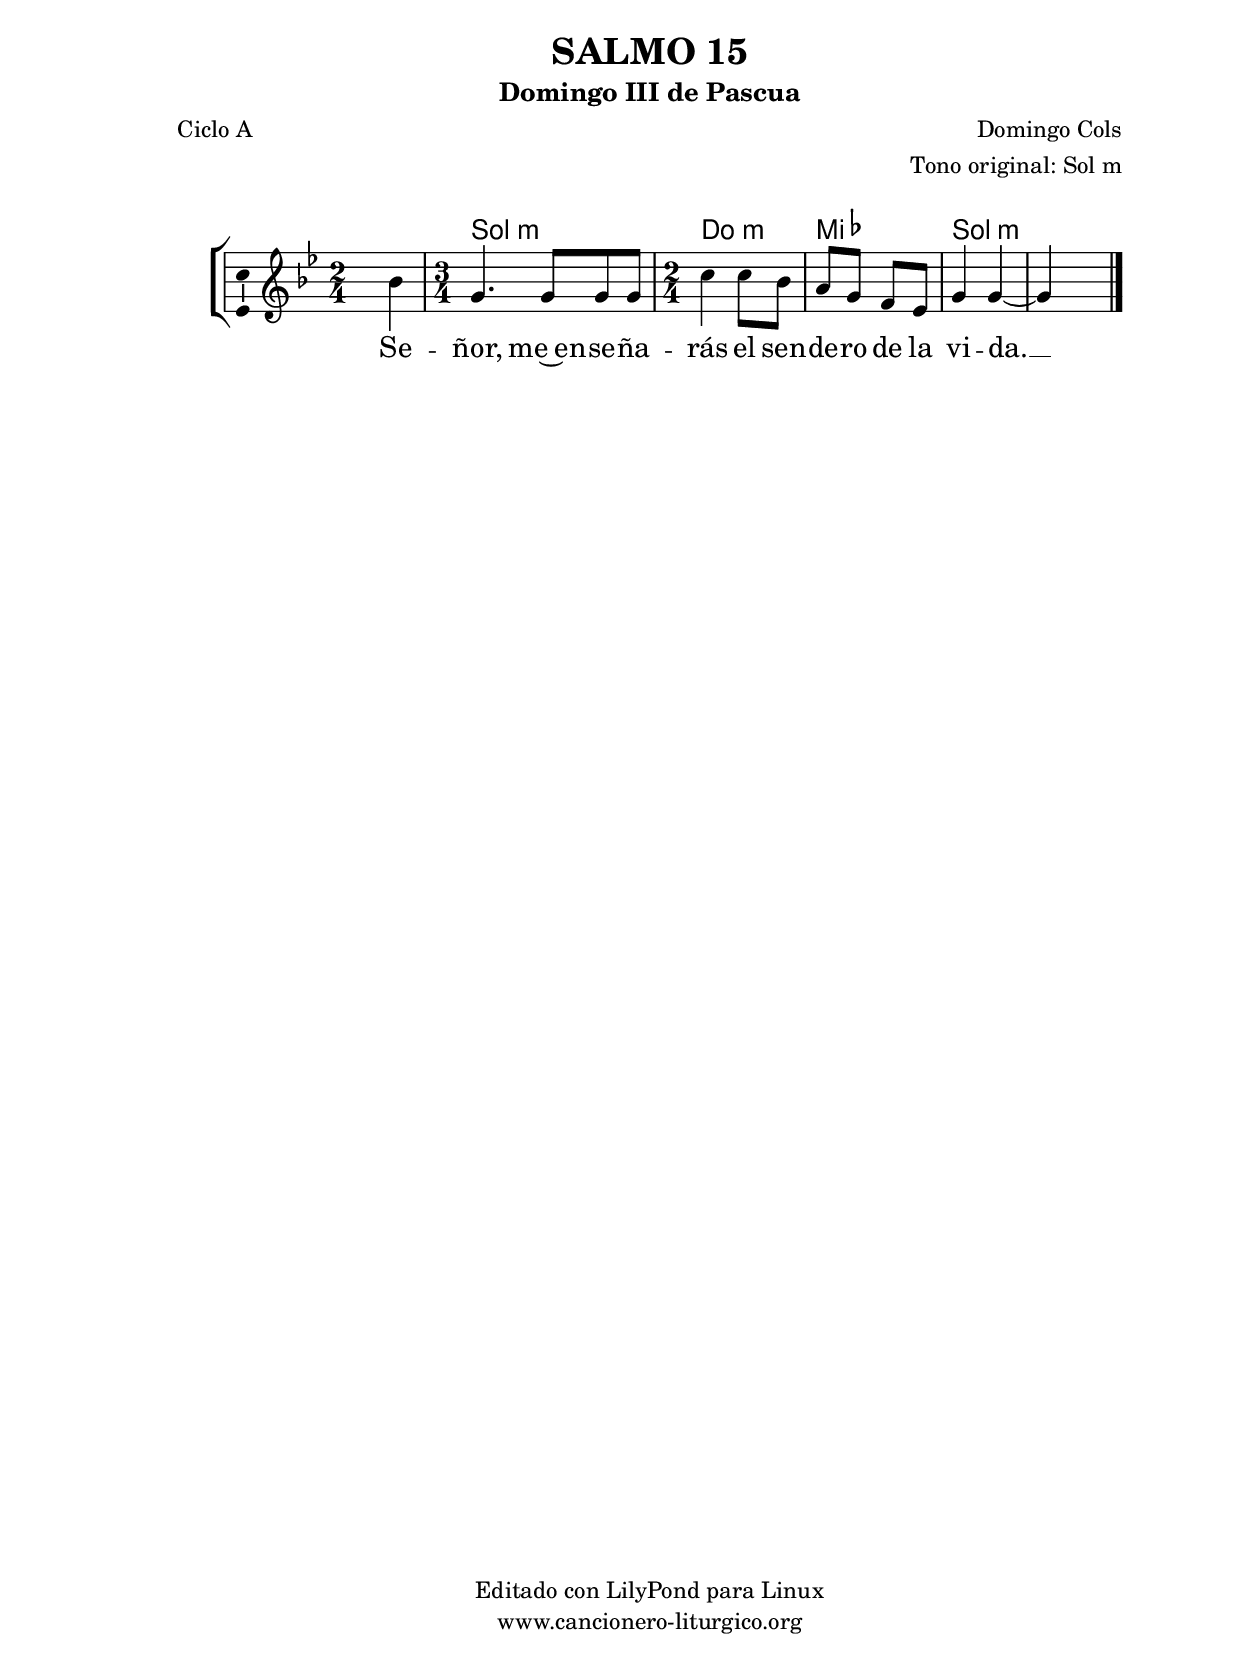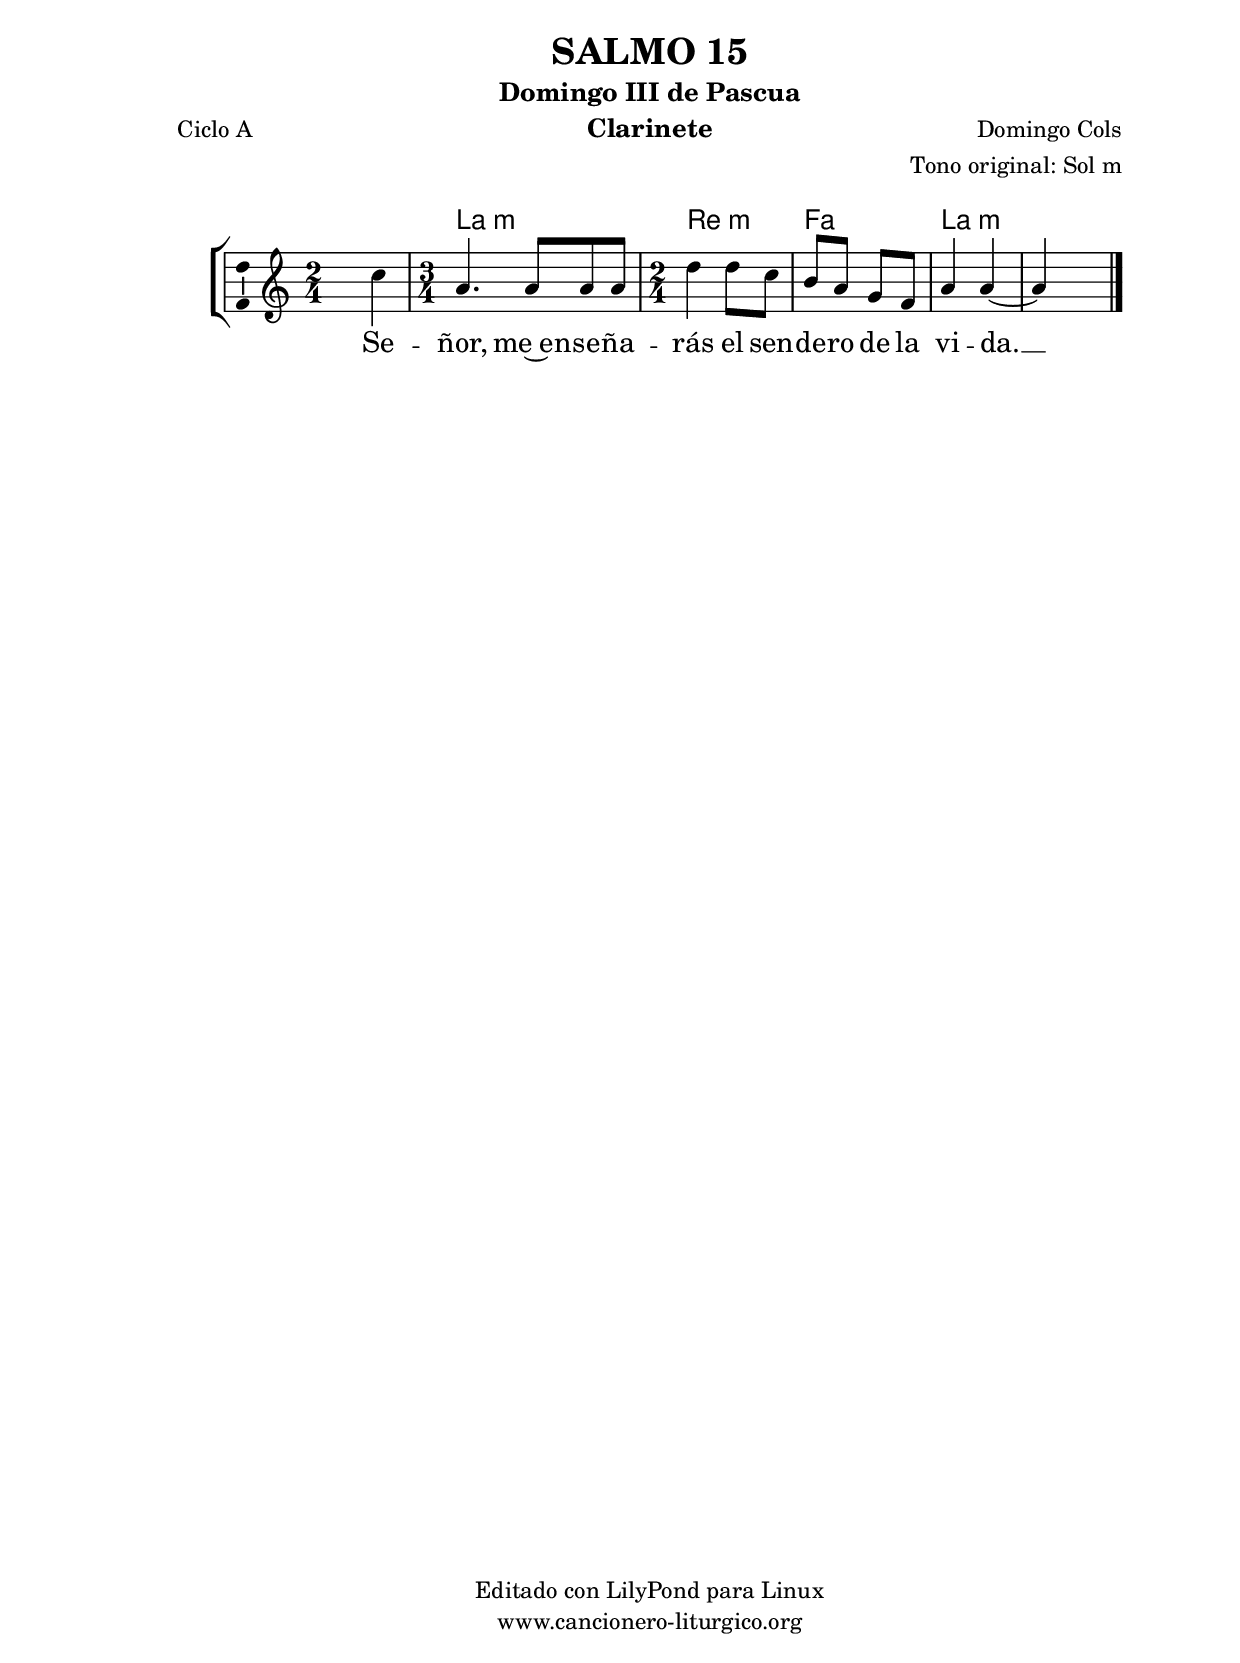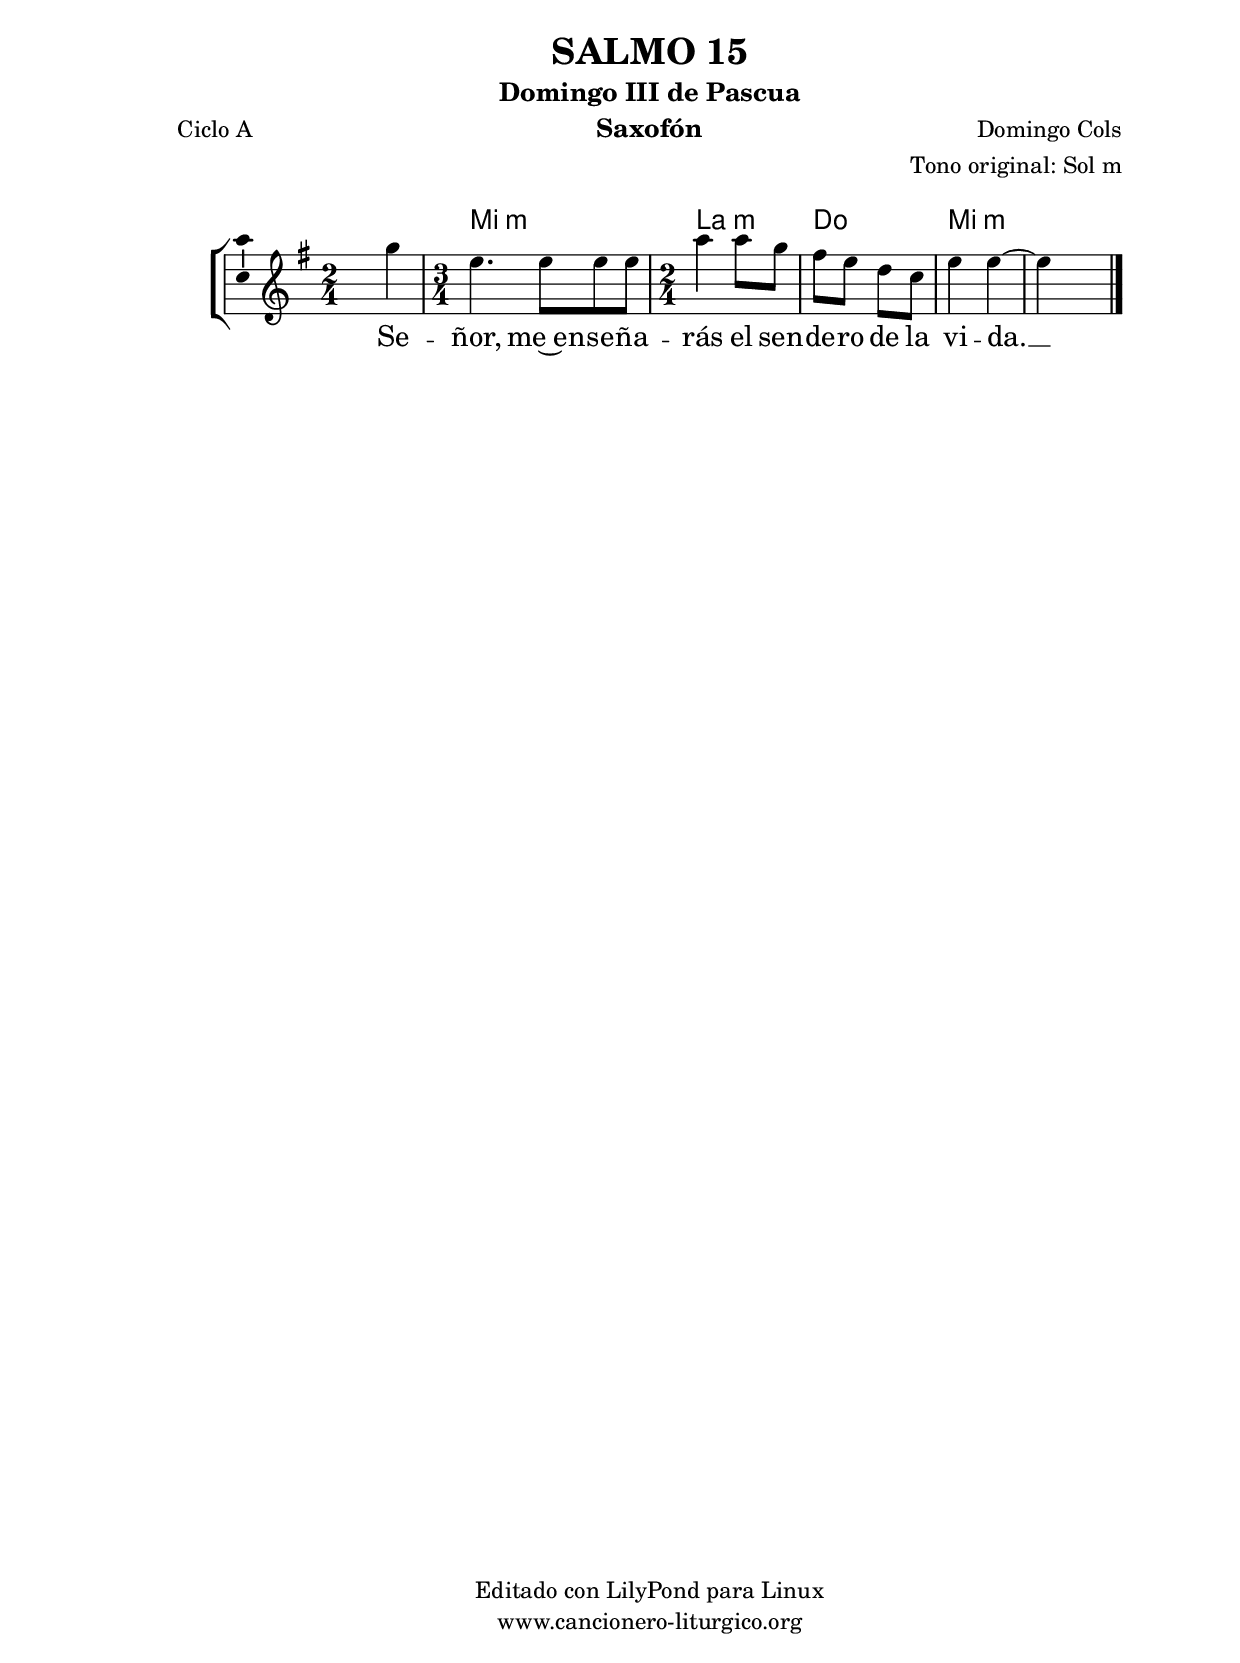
%
%para convertir .midi en .wav:
%timidity filename.midi -Ow -o finename.wav
%
%
%Para convertir de .wav a .mp3:
%lame -h -m j filename.wav
%
%
%para escuchar el midi:
%timidity nombrefichero.midi
%


%versión de lilypond para la que se ha escrito esta partitura:
\version "2.16.0"

	%Tamaño papel
	#(set-default-paper-size "a4")
	%Tamaño partitura
	#(set-global-staff-size 20)
	%No responde al pulsar sobre una nota
	#(ly:set-option 'point-and-click #f)

%parámetros del encabezamiento:
\header {
	title = "SALMO 15"
	subtitle = "Domingo III de Pascua"
	composer = "Domingo Cols"
	poet = "Ciclo A"
	meter = ""
	arranger = "Tono original: Sol m"
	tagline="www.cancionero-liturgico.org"
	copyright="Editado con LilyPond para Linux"
	tiempo = "Pascua"
	usos = "Salmo"
	letra = "Señor, me enseñarás el sendero de la vida."
	}

%parámetros asociados al papel:
\paper  {
	oddHeaderMarkup = \markup {\fill-line { \on-the-fly #not-first-page \fromproperty #'header:title \on-the-fly #not-first-page \fromproperty #'header:composer }}
	evenHeaderMarkup = \markup {\fill-line { \fromproperty #'header:composer \fromproperty #'header:title }}
	#(set-paper-size "a4")
	print-page-number = ##f
	first-page-number = 1
	print-first-page-number = ##f
%	head-separation = 3.0 \cm
	top-margin = 2.0 \cm
	bottom-margin = 0.5\cm
%%%	bottom-margin = -1.0\cm
	left-margin = 3.0 \cm
	line-width = 16.0 \cm 
	indent = 8\mm
	interscoreline = 2.\mm
	between-system-space = 15\mm
%	para que las partituras no llenen la hoja:
	ragged-bottom = ##t
%	idem para la última hoja:
	ragged-last-bottom = ##f
%	para que las partituras llenen el ancho del papel:
	ragged-last = ##f
	after-title-space = 2.5 \cm
%page-count=1
%system-count=8

	%Flexible Vertical Spacing
%	markup-markup-spacing =
%	#'((basic-distance . 15) (minimum-distance . 15) (padding . 3))
	markup-system-spacing =
	#'((basic-distance . 15) (minimum-distance . 15) (padding . 3))
	system-system-spacing =
	#'((basic-distance . 15) (minimum-distance . 15) (padding . 3))
	score-system-spacing =
	#'((basic-distance . 15) (minimum-distance . 15) (padding . 5))
%	top-system-spacing = % header
%	#'((basic-distance . 8) (minimum-distance . 0) (padding . 3))
%	top-markup-spacing =
%	#'((basic-distance . 20) (minimum-distance . 20) (padding . 3))
	last-bottom-spacing = % footer
	#'((basic-distance . 5) (minimum-distance . 5) (padding . 3))
%	score-markup-spacing =
%	#'((basic-distance . 16) (minimum-distance . 13) (padding . 3))

	}


%parámetros que afectan a toda la partitura:
global =  {
	%clave de sol (G):
	\clef G
	%armadura:
%	\transpose d f
	\key g \minor
	\tempo 4=100
	\set Score.tempoHideNote = ##t
	}


acordes = {
	\italianChords
	\chordmode {
%	\transpose d f
{

s2
g2.:m
c2:m ees g:m s

	}
	}
}

melodia = 
%	\transpose d f
{
	\relative c''{

\time 2/4
s4 bes4
\time 3/4
g4. g8 g g
\time 2/4
c4 c8 bes
a8 g f ees
g4 g~
g4 s4

	\bar "|."
	}
	}


texto = \lyricmode {
Se -- ñor, me~en -- se -- ña -- rás
el sen -- de -- ro de la vi -- da. __
	}


acordesStaff = \context ChordNames = acordesStaff <<
	\set chordChanges = ##t
	\acordes
	>>


vozStaff = \context Voice = vozStaff
\with {\consists "Ambitus_engraver"}
<<
%	\set Staff.instrumentName = ""
%	\set Staff.shortInstrumentName = ""
%	\set Staff.midiInstrument = #"clarinet"
%	\set Staff.midiInstrument = #"cello"
%	\set Staff.midiInstrument = #"flute"
	\set Staff.midiInstrument = #"electric guitar (jazz)"
%	\set Staff.midiInstrument = #"english horn"
%	\set Staff.midiInstrument = #"violin"
%	\set Staff.midiInstrument = #"glockenspiel"
	\set Staff.midiMinimumVolume = #0.7
	\set Staff.midiMaximumVolume = #0.9
	\global
	\melodia
	>>


textoStaff = \context Lyrics = textoStaff <<
	\lyricsto vozStaff \texto
	>>

\book {
	\score {
		\context ChoirStaff {
			\override StaffGroup.SystemStartBracket #'collapse-height = #1
			\override Score.SystemStartBar #'collapse-height = #1
			<<
			\acordesStaff
			\vozStaff
			\textoStaff
			>>
			}
		\layout {
	    		\context {
				\Lyrics
				\override LyricText #'font-size = #2
				}
	   		 \context {
				\Score
				%fontSize = #3
				\override StaffSymbol #'staff-space = #(magstep +3)
				%\override Beam #'thickness = #0.55
				%\override SpacingSpanner #'spacing-increment = #1.0
				%\override Slur #'height-limit = #1.5
				}
			}
		}
	\score {
		\unfoldRepeats
		\context ChoirStaff {
			<<
			\acordesStaff
			\vozStaff
			>>
			}
		\midi {
	  		\context {
	  			\Score
				tempoWholesPerMinute = #(ly:make-moment 70 4)
				}
			}
		}
	}

%Partitura para clarinete
#(define output-suffix "C")
\book {
	\header{
		instrument = "Clarinete"
		}
	\score {
		\context ChoirStaff {
			\override StaffGroup.SystemStartBracket #'collapse-height = #1
			\override Score.SystemStartBar #'collapse-height = #1
\transpose c d
			<<
			\acordesStaff
			\vozStaff
			\textoStaff
			>>
			}
		\layout {
	    		\context {
				\Lyrics
				\override LyricText #'font-size = #2
				}
	   		 \context {
				\Score
				%fontSize = #3
				\override StaffSymbol #'staff-space = #(magstep +3)
				%\override Beam #'thickness = #0.55
				%\override SpacingSpanner #'spacing-increment = #1.0
				%\override Slur #'height-limit = #1.5
				}
			}
		}
	}

%Partitura para saxofón
#(define output-suffix "S")
\book {
	\header{
		instrument = "Saxofón"
		}
	\score {
		\context ChoirStaff {
			\override StaffGroup.SystemStartBracket #'collapse-height = #1
			\override Score.SystemStartBar #'collapse-height = #1
\transpose c a
			<<
			\acordesStaff
			\vozStaff
			\textoStaff
			>>
			}
		\layout {
	    		\context {
				\Lyrics
				\override LyricText #'font-size = #2
				}
	   		 \context {
				\Score
				%fontSize = #3
				\override StaffSymbol #'staff-space = #(magstep +3)
				%\override Beam #'thickness = #0.55
				%\override SpacingSpanner #'spacing-increment = #1.0
				%\override Slur #'height-limit = #1.5
				}
			}
		}
	}

